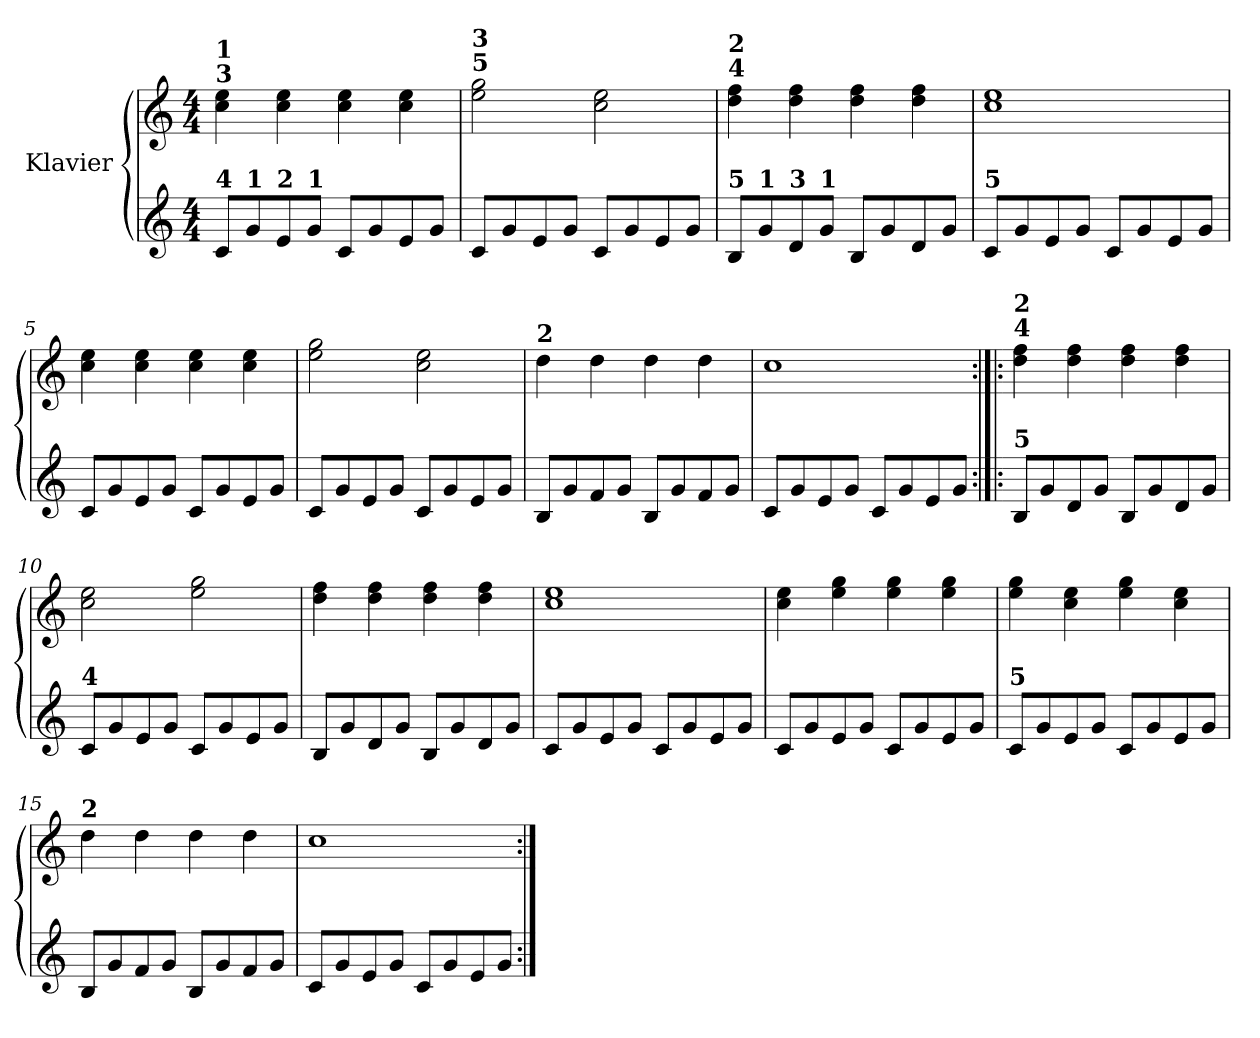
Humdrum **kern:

**kern	**kern
*part1	*part1
*staff2	*staff1
*I"Klavier	*
!!LO:PB:g=z
*clefG2	*clefG2
*k[]	*k[]
*C:	*C:
*M4/4	*M4/4
=1	=1
!	!LO:TX:a:B:t=3
!	!LO:TX:B:t=1
!LO:TX:a:B:t=4	!
8ci/L	4cci\ 4eei
!LO:TX:a:B:t=1	!
8gi/	.
!LO:TX:a:B:t=2	!
8ei/	4cci\ 4eei
!LO:TX:a:B:t=1	!
8gi/J	.
8ci/L	4cci\ 4eei
8gi/	.
8ei/	4cci\ 4eei
8gi/J	.
=2	=2
!	!LO:TX:a:B:t=5
!	!LO:TX:B:t=3
8ci/L	2eei\ 2ggi
8gi/	.
8ei/	.
8gi/J	.
8ci/L	2cci\ 2eei
8gi/	.
8ei/	.
8gi/J	.
=3	=3
!	!LO:TX:a:B:t=4
!	!LO:TX:B:t=2
!LO:TX:a:B:t=5	!
8Bi/L	4ddi\ 4ffi
!LO:TX:a:B:t=1	!
8gi/	.
!LO:TX:a:B:t=3	!
8di/	4ddi\ 4ffi
!LO:TX:a:B:t=1	!
8gi/J	.
8Bi/L	4ddi\ 4ffi
8gi/	.
8di/	4ddi\ 4ffi
8gi/J	.
=4	=4
!LO:TX:a:B:t=5	!
8ci/L	1cci 1eei
8gi/	.
8ei/	.
8gi/J	.
8ci/L	.
8gi/	.
8ei/	.
8gi/J	.
!!LO:LB:g=z
=5	=5
8ci/L	4cci\ 4eei
8gi/	.
8ei/	4cci\ 4eei
8gi/J	.
8ci/L	4cci\ 4eei
8gi/	.
8ei/	4cci\ 4eei
8gi/J	.
=6	=6
8ci/L	2eei\ 2ggi
8gi/	.
8ei/	.
8gi/J	.
8ci/L	2cci\ 2eei
8gi/	.
8ei/	.
8gi/J	.
=7	=7
!	!LO:TX:a:B:t=2
8Bi/L	4ddi\
8gi/	.
8fi/	4ddi\
8gi/J	.
8Bi/L	4ddi\
8gi/	.
8fi/	4ddi\
8gi/J	.
=8	=8
8ci/L	1cci
8gi/	.
8ei/	.
8gi/J	.
8ci/L	.
8gi/	.
8ei/	.
8gi/J	.
!!LO:LB:g=z
=9:|!|:	=9:|!|:
!	!LO:TX:a:B:t=4
!	!LO:TX:B:t=2
!LO:TX:a:B:t=5	!
8Bi/L	4ddi\ 4ffi
8gi/	.
8di/	4ddi\ 4ffi
8gi/J	.
8Bi/L	4ddi\ 4ffi
8gi/	.
8di/	4ddi\ 4ffi
8gi/J	.
=10	=10
!LO:TX:a:B:t=4	!
8ci/L	2cci\ 2eei
8gi/	.
8ei/	.
8gi/J	.
8ci/L	2eei\ 2ggi
8gi/	.
8ei/	.
8gi/J	.
=11	=11
8Bi/L	4ddi\ 4ffi
8gi/	.
8di/	4ddi\ 4ffi
8gi/J	.
8Bi/L	4ddi\ 4ffi
8gi/	.
8di/	4ddi\ 4ffi
8gi/J	.
=12	=12
8ci/L	1cci 1eei
8gi/	.
8ei/	.
8gi/J	.
8ci/L	.
8gi/	.
8ei/	.
8gi/J	.
!!LO:LB:g=z
=13	=13
8ci/L	4cci\ 4eei
8gi/	.
8ei/	4eei\ 4ggi
8gi/J	.
8ci/L	4eei\ 4ggi
8gi/	.
8ei/	4eei\ 4ggi
8gi/J	.
=14	=14
!LO:TX:a:B:t=5	!
8ci/L	4eei\ 4ggi
8gi/	.
8ei/	4cci\ 4eei
8gi/J	.
8ci/L	4eei\ 4ggi
8gi/	.
8ei/	4cci\ 4eei
8gi/J	.
=15	=15
!	!LO:TX:a:B:t=2
8Bi/L	4ddi\
8gi/	.
8fi/	4ddi\
8gi/J	.
8Bi/L	4ddi\
8gi/	.
8fi/	4ddi\
8gi/J	.
=16	=16
8ci/L	1cci
8gi/	.
8ei/	.
8gi/J	.
8ci/L	.
8gi/	.
8ei/	.
8gi/J	.
=:|!	=:|!
*-	*-
